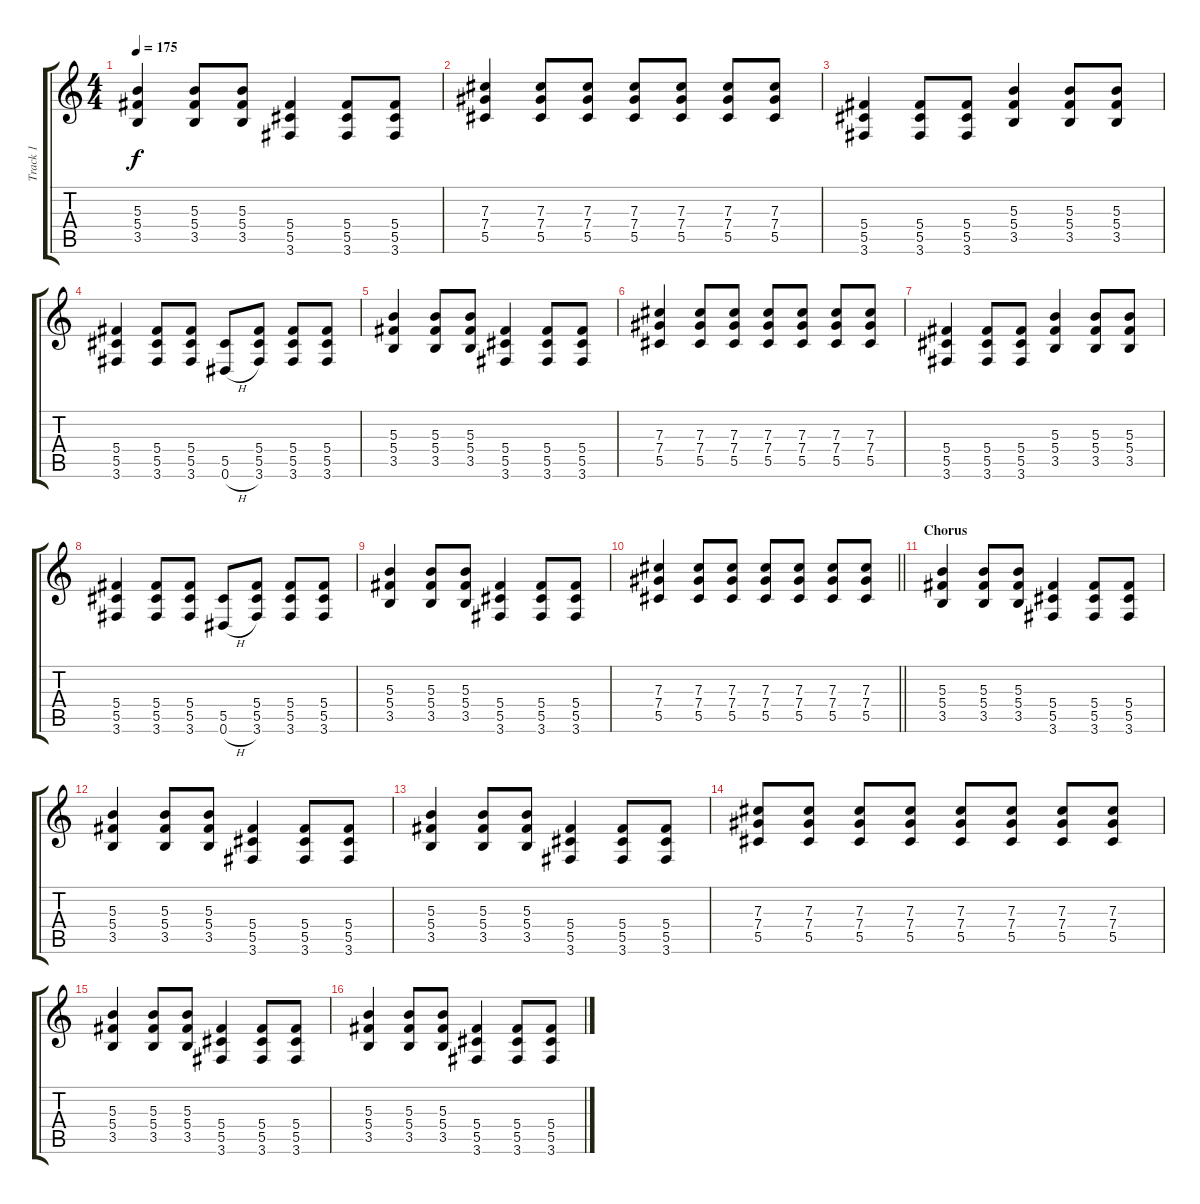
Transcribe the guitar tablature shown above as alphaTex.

\track ("Track 1" "Track 1") {instrument distortionguitar}
\staff {score tabs}
\tuning (Eb4 Bb3 Gb3 Db3 Ab2 Eb2) {hide}
\ts (4 4)
\tempo 175
\clef g2
\ks c
(5.3 5.4 3.5).4{dy f} (5.3 5.4 3.5).8 (5.3 5.4 3.5).8 (5.4 5.5 3.6).4 (5.4 5.5 3.6).8 (5.4 5.5 3.6).8 |
(7.3 7.4 5.5).4 (7.3 7.4 5.5).8 (7.3 7.4 5.5).8 (7.3 7.4 5.5).8 (7.3 7.4 5.5).8 (7.3 7.4 5.5).8 (7.3 7.4 5.5).8 |
(5.4 5.5 3.6).4 (5.4 5.5 3.6).8 (5.4 5.5 3.6).8 (5.3 5.4 3.5).4 (5.3 5.4 3.5).8 (5.3 5.4 3.5).8 |
(5.4 5.5 3.6).4 (5.4 5.5 3.6).8 (5.4 5.5 3.6).8 (5.5 0.6{h}).8 (5.4 5.5 3.6).8 (5.4 5.5 3.6).8 (5.4 5.5 3.6).8 |
(5.3 5.4 3.5).4 (5.3 5.4 3.5).8 (5.3 5.4 3.5).8 (5.4 5.5 3.6).4 (5.4 5.5 3.6).8 (5.4 5.5 3.6).8 |
(7.3 7.4 5.5).4 (7.3 7.4 5.5).8 (7.3 7.4 5.5).8 (7.3 7.4 5.5).8 (7.3 7.4 5.5).8 (7.3 7.4 5.5).8 (7.3 7.4 5.5).8 |
(5.4 5.5 3.6).4 (5.4 5.5 3.6).8 (5.4 5.5 3.6).8 (5.3 5.4 3.5).4 (5.3 5.4 3.5).8 (5.3 5.4 3.5).8 |
(5.4 5.5 3.6).4 (5.4 5.5 3.6).8 (5.4 5.5 3.6).8 (5.5 0.6{h}).8 (5.4 5.5 3.6).8 (5.4 5.5 3.6).8 (5.4 5.5 3.6).8 |
(5.3 5.4 3.5).4 (5.3 5.4 3.5).8 (5.3 5.4 3.5).8 (5.4 5.5 3.6).4 (5.4 5.5 3.6).8 (5.4 5.5 3.6).8 |
\barLineRight lightlight
(7.3 7.4 5.5).4 (7.3 7.4 5.5).8 (7.3 7.4 5.5).8 (7.3 7.4 5.5).8 (7.3 7.4 5.5).8 (7.3 7.4 5.5).8 (7.3 7.4 5.5).8 |
\section ("" "Chorus")
(5.3 5.4 3.5).4 (5.3 5.4 3.5).8 (5.3 5.4 3.5).8 (5.4 5.5 3.6).4 (5.4 5.5 3.6).8 (5.4 5.5 3.6).8 |
(5.3 5.4 3.5).4 (5.3 5.4 3.5).8 (5.3 5.4 3.5).8 (5.4 5.5 3.6).4 (5.4 5.5 3.6).8 (5.4 5.5 3.6).8 |
(5.3 5.4 3.5).4 (5.3 5.4 3.5).8 (5.3 5.4 3.5).8 (5.4 5.5 3.6).4 (5.4 5.5 3.6).8 (5.4 5.5 3.6).8 |
(7.3 7.4 5.5).8 (7.3 7.4 5.5).8 (7.3 7.4 5.5).8 (7.3 7.4 5.5).8 (7.3 7.4 5.5).8 (7.3 7.4 5.5).8 (7.3 7.4 5.5).8 (7.3 7.4 5.5).8 |
(5.3 5.4 3.5).4 (5.3 5.4 3.5).8 (5.3 5.4 3.5).8 (5.4 5.5 3.6).4 (5.4 5.5 3.6).8 (5.4 5.5 3.6).8 |
(5.3 5.4 3.5).4 (5.3 5.4 3.5).8 (5.3 5.4 3.5).8 (5.4 5.5 3.6).4 (5.4 5.5 3.6).8 (5.4 5.5 3.6).8
